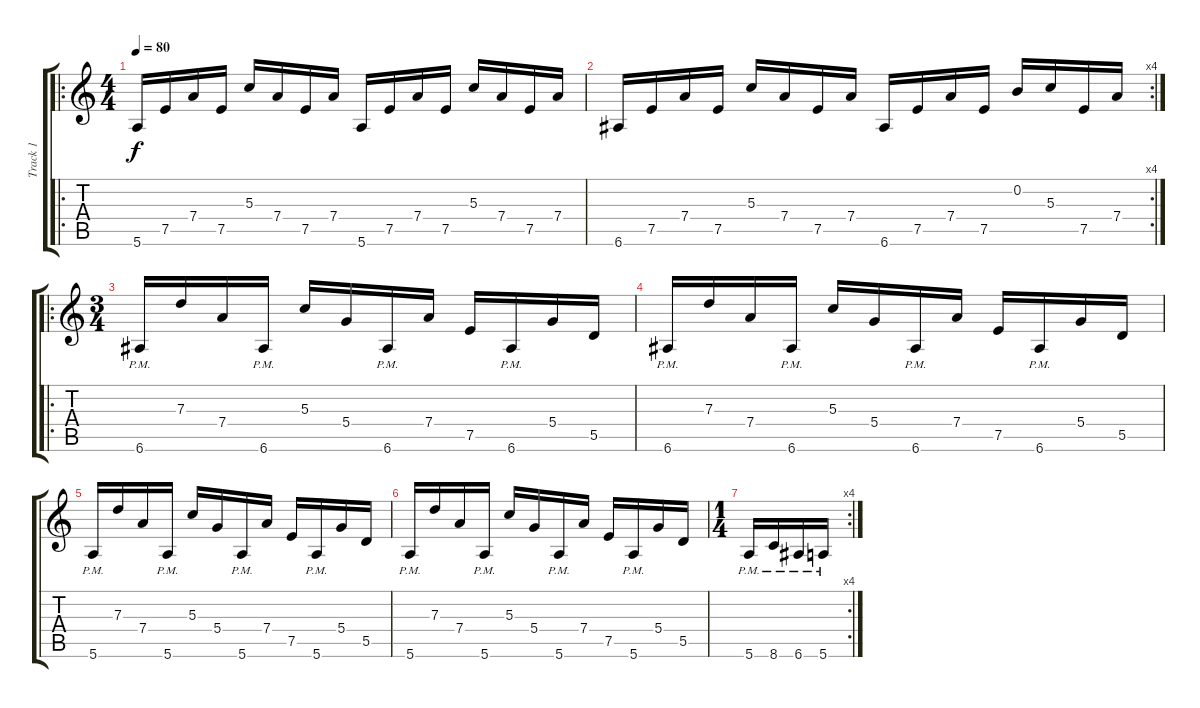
\track ("Track 1" "Track 1") {instrument overdrivenguitar}
\staff {score tabs}
\tuning (E4 B3 G3 D3 A2 E2) {hide}
\ro
\ts (4 4)
\tempo 80
\clef g2
\ks c
5.6.16{dy f instrument overdrivenguitar} 7.5.16 7.4.16 7.5.16 5.3.16 7.4.16 7.5.16 7.4.16 5.6.16 7.5.16 7.4.16 7.5.16 5.3.16 7.4.16 7.5.16 7.4.16 |
\rc 4
6.6.16 7.5.16 7.4.16 7.5.16 5.3.16 7.4.16 7.5.16 7.4.16 6.6.16 7.5.16 7.4.16 7.5.16 0.2.16 5.3.16 7.5.16 7.4.16 |
\ro
\ts (3 4)
6.6{pm}.16 7.3.16 7.4.16 6.6{pm}.16 5.3.16 5.4.16 6.6{pm}.16 7.4.16 7.5.16 6.6{pm}.16 5.4.16 5.5.16 |
6.6{pm}.16 7.3.16 7.4.16 6.6{pm}.16 5.3.16 5.4.16 6.6{pm}.16 7.4.16 7.5.16 6.6{pm}.16 5.4.16 5.5.16 |
5.6{pm}.16 7.3.16 7.4.16 5.6{pm}.16 5.3.16 5.4.16 5.6{pm}.16 7.4.16 7.5.16 5.6{pm}.16 5.4.16 5.5.16 |
5.6{pm}.16 7.3.16 7.4.16 5.6{pm}.16 5.3.16 5.4.16 5.6{pm}.16 7.4.16 7.5.16 5.6{pm}.16 5.4.16 5.5.16 |
\rc 4
\ts (1 4)
5.6{pm}.16 8.6{pm}.16 6.6{pm}.16 5.6{pm}.16
